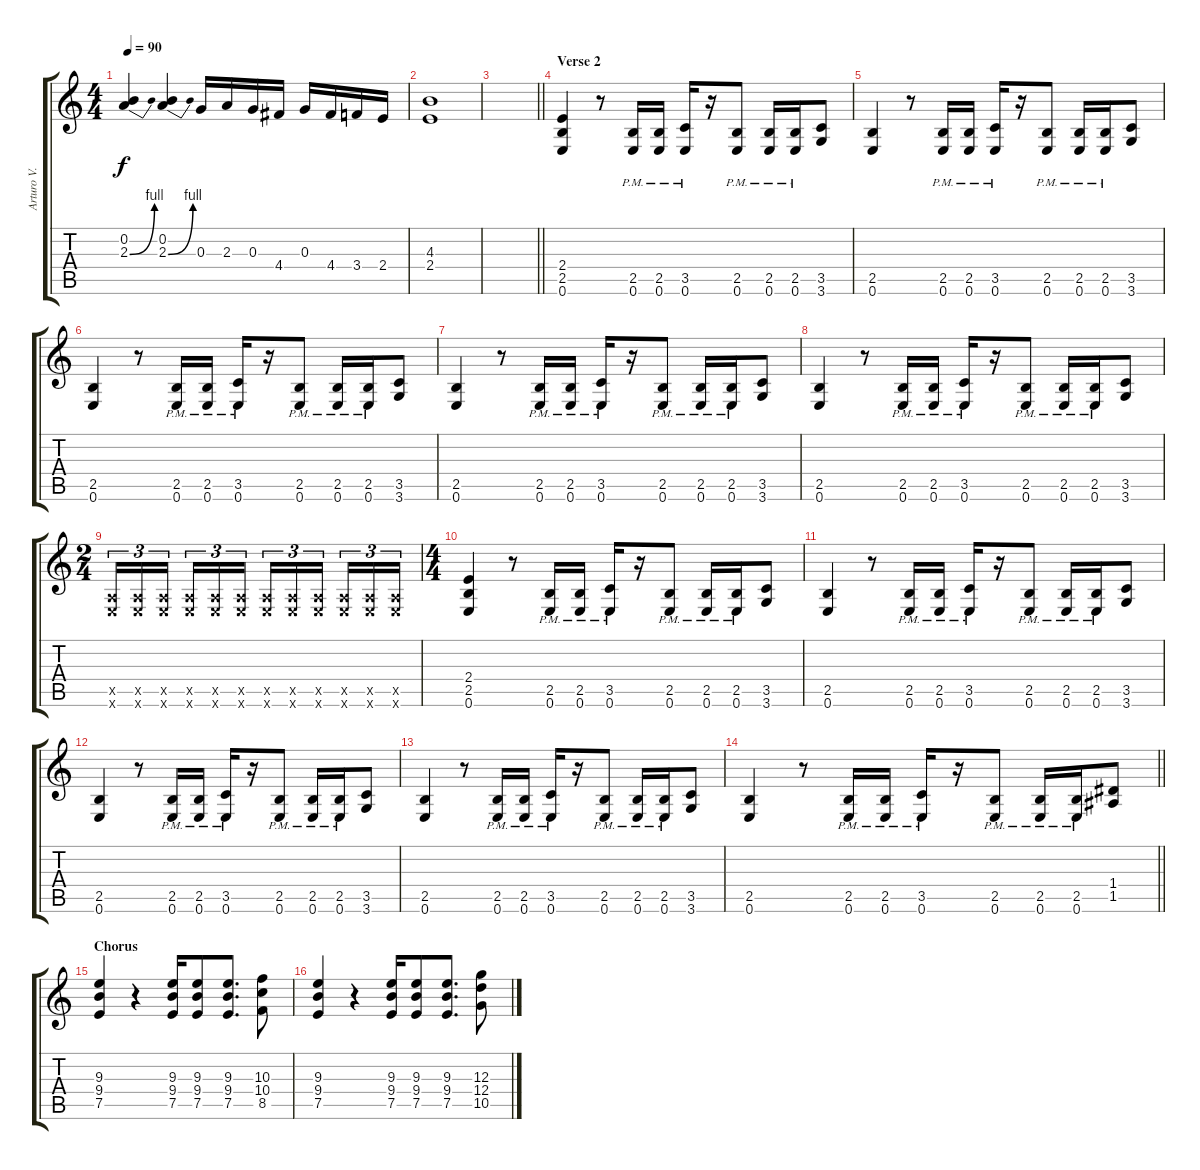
\track ("Arturo V." "Arturo V.") {instrument overdrivenguitar}
\staff {score tabs}
\tuning (E4 B3 G3 D3 A2 E2) {hide}
\ts (4 4)
\tempo 90
\clef g2
\ks c
(0.2 2.3{be (bend 0 0 60 4)}).4{dy f} (0.2 2.3{be (bend 0 0 60 4)}).4 0.3.16 2.3.16 0.3.16 4.4.16 0.3.16 4.4.16 3.4.16 2.4.16 |
(4.3 2.4).1 |
\barLineRight lightlight
|
\section ("" "Verse 2")
(2.4 2.5 0.6).4{instrument overdrivenguitar} r.8 (2.5{pm} 0.6{pm}).16 (2.5{pm} 0.6{pm}).16 (3.5{pm} 0.6{pm}).16 r.16 (2.5{pm} 0.6{pm}).8 (2.5{pm} 0.6{pm}).16 (2.5{pm} 0.6{pm}).16 (3.5 3.6).8 |
(2.5 0.6).4 r.8 (2.5{pm} 0.6{pm}).16 (2.5{pm} 0.6{pm}).16 (3.5{pm} 0.6{pm}).16 r.16 (2.5{pm} 0.6{pm}).8 (2.5{pm} 0.6{pm}).16 (2.5{pm} 0.6{pm}).16 (3.5 3.6).8 |
(2.5 0.6).4 r.8 (2.5{pm} 0.6{pm}).16 (2.5{pm} 0.6{pm}).16 (3.5{pm} 0.6{pm}).16 r.16 (2.5{pm} 0.6{pm}).8 (2.5{pm} 0.6{pm}).16 (2.5{pm} 0.6{pm}).16 (3.5 3.6).8 |
(2.5 0.6).4 r.8 (2.5{pm} 0.6{pm}).16 (2.5{pm} 0.6{pm}).16 (3.5{pm} 0.6{pm}).16 r.16 (2.5{pm} 0.6{pm}).8 (2.5{pm} 0.6{pm}).16 (2.5{pm} 0.6{pm}).16 (3.5 3.6).8 |
(2.5 0.6).4 r.8 (2.5{pm} 0.6{pm}).16 (2.5{pm} 0.6{pm}).16 (3.5{pm} 0.6{pm}).16 r.16 (2.5{pm} 0.6{pm}).8 (2.5{pm} 0.6{pm}).16 (2.5{pm} 0.6{pm}).16 (3.5 3.6).8 |
\ts (2 4)
(0.5{x} 0.6{x}).16{tu (3 2)} (0.5{x} 0.6{x}).16{tu (3 2)} (0.5{x} 0.6{x}).16{tu (3 2) beam splitsecondary} (0.5{x} 0.6{x}).16{tu (3 2)} (0.5{x} 0.6{x}).16{tu (3 2)} (0.5{x} 0.6{x}).16{tu (3 2)} (0.5{x} 0.6{x}).16{tu (3 2)} (0.5{x} 0.6{x}).16{tu (3 2)} (0.5{x} 0.6{x}).16{tu (3 2) beam splitsecondary} (0.5{x} 0.6{x}).16{tu (3 2)} (0.5{x} 0.6{x}).16{tu (3 2)} (0.5{x} 0.6{x}).16{tu (3 2)} |
\ts (4 4)
(2.4 2.5 0.6).4 r.8 (2.5{pm} 0.6{pm}).16 (2.5{pm} 0.6{pm}).16 (3.5{pm} 0.6{pm}).16 r.16 (2.5{pm} 0.6{pm}).8 (2.5{pm} 0.6{pm}).16 (2.5{pm} 0.6{pm}).16 (3.5 3.6).8 |
(2.5 0.6).4 r.8 (2.5{pm} 0.6{pm}).16 (2.5{pm} 0.6{pm}).16 (3.5{pm} 0.6{pm}).16 r.16 (2.5{pm} 0.6{pm}).8 (2.5{pm} 0.6{pm}).16 (2.5{pm} 0.6{pm}).16 (3.5 3.6).8 |
(2.5 0.6).4 r.8 (2.5{pm} 0.6{pm}).16 (2.5{pm} 0.6{pm}).16 (3.5{pm} 0.6{pm}).16 r.16 (2.5{pm} 0.6{pm}).8 (2.5{pm} 0.6{pm}).16 (2.5{pm} 0.6{pm}).16 (3.5 3.6).8 |
(2.5 0.6).4 r.8 (2.5{pm} 0.6{pm}).16 (2.5{pm} 0.6{pm}).16 (3.5{pm} 0.6{pm}).16 r.16 (2.5{pm} 0.6{pm}).8 (2.5{pm} 0.6{pm}).16 (2.5{pm} 0.6{pm}).16 (3.5 3.6).8 |
\barLineRight lightlight
(2.5 0.6).4 r.8 (2.5{pm} 0.6{pm}).16 (2.5{pm} 0.6{pm}).16 (3.5{pm} 0.6{pm}).16 r.16 (2.5{pm} 0.6{pm}).8 (2.5{pm} 0.6{pm}).16 (2.5{pm} 0.6{pm}).16 (1.4 1.5).8 |
\section ("" "Chorus")
(9.3 9.4 7.5).4 r.4 (9.3 9.4 7.5).16 (9.3 9.4 7.5).8 (9.3 9.4 7.5).8{d} (10.3 10.4 8.5).8 |
(9.3 9.4 7.5).4 r.4 (9.3 9.4 7.5).16 (9.3 9.4 7.5).8 (9.3 9.4 7.5).8{d} (12.3 12.4 10.5).8
